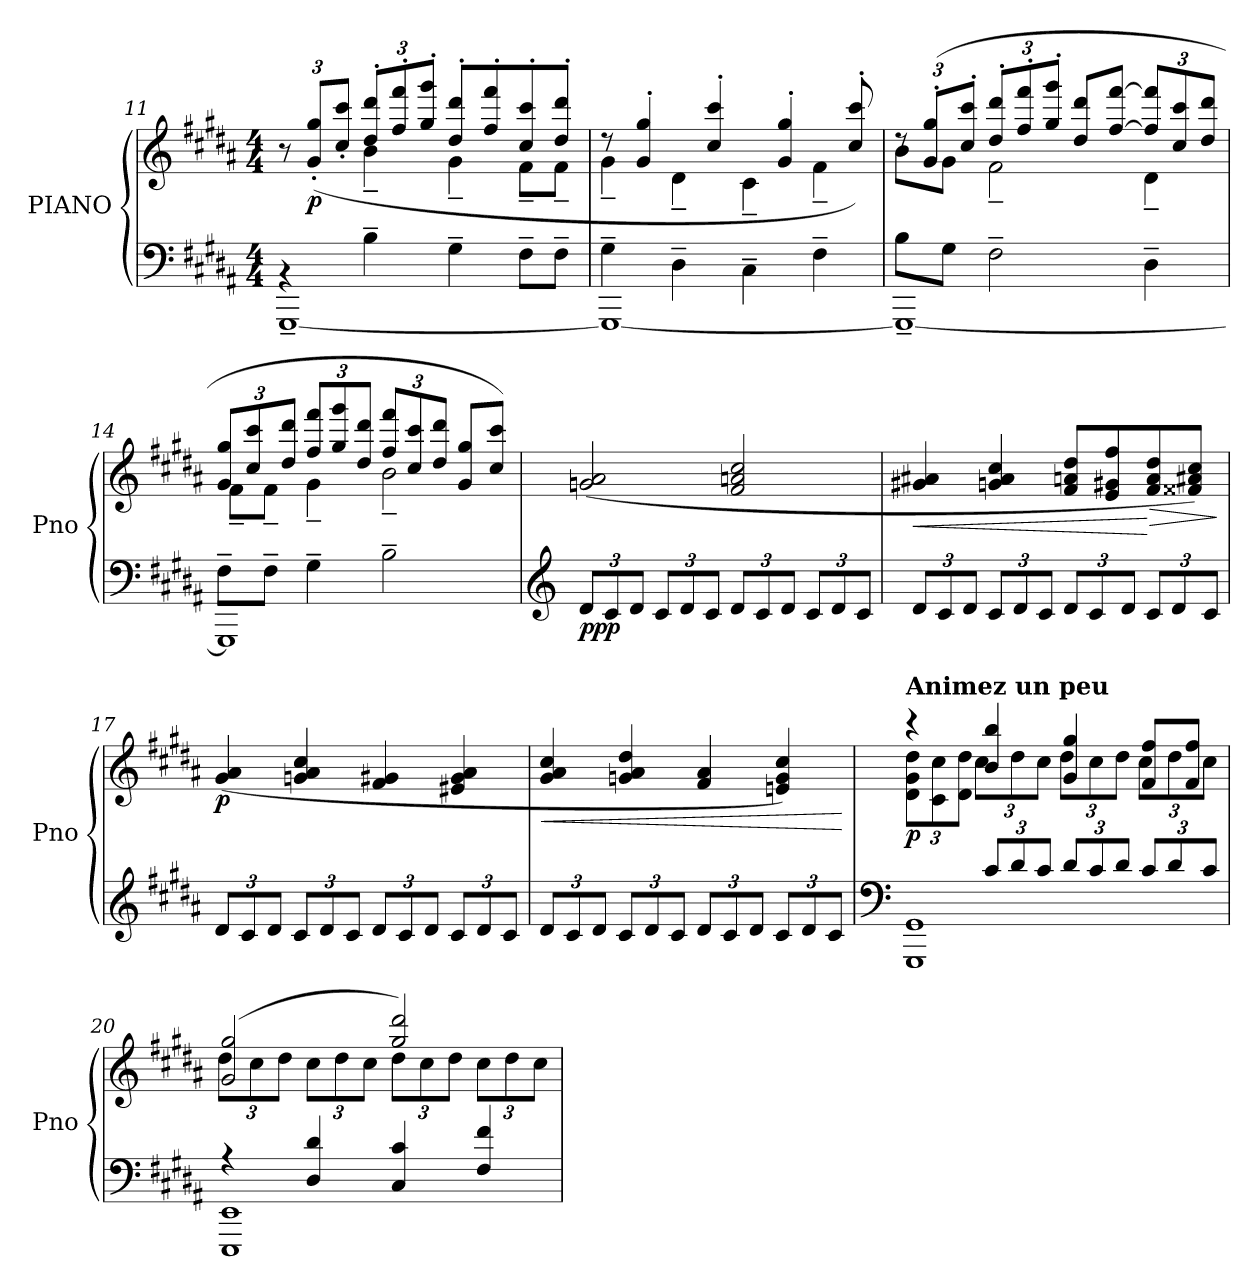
**kern	**kern	**dynam
*part1	*part1	*part1
*staff2	*staff1	*staff1/2
*I"PIANO	*	*
*I'Pno	*	*
*clefF4	*clefG2	*
*k[f#c#g#d#a#]	*k[f#c#g#d#a#]	*
*M4/4	*M4/4	*
*MM60	*MM60	*
=11	=11	=11
*^	*	*
*	*	*Xbrackettup	*
*	*	*^	*
4rBB	[1GGG#~	12r	4ryy	.
*	*	*MM80	*	*
!	!	!	!	!LO:DY:b
.	.	(>12g#/' 12gg#/'L	.	p
.	.	12cc#/' 12ccc#/'J	.	.
*	*	*MM85	*	*
4B~\	.	12dd#/' 12ddd#/'L	4b~\	.
.	.	12ff#/' 12fff#/'	.	.
.	.	12gg#/' 12ggg#/'J	.	.
*	*	*MM90	*	*
4G#~\	.	8dd#/' 8ddd#/'L	4g#~\	.
.	.	8ff#/' 8fff#/'	.	.
8F#~\L	.	8cc#/' 8ccc#/'	8f#~\L	.
8F#~\J	.	8dd#/' 8ddd#/'J	8f#~\J	.
=12	=12	=12	=12	=12
4G#~\	1GGG#_	8r	4g#~\	.
.	.	4g#/' 4gg#/'	.	.
4D#~\	.	.	4d#~\	.
.	.	4cc#/' 4ccc#/'	.	.
*	*	*MM85	*	*
4C#~\	.	.	4c#~\	.
.	.	4g#/' 4gg#/'	.	.
*	*	*MM80	*	*
4F#~\	.	.	4f#~\	.
*	*	*MM70	*	*
.	.	8cc#/' 8ccc#/')	.	.
!!LO:PB:g=z	!!
=13	=13	=13	=13	=13
8B\L	1GGG#~_	12rdd	8b\L	.
*	*	*MM80	*	*
.	.	(>12g#/' 12gg#/'L	.	.
8G#\J	.	.	8g#\J	.
.	.	12cc#/' 12ccc#/'J	.	.
*	*	*MM85	*	*
2F#~\	.	12dd#/' 12ddd#/'L	2f#~\	.
.	.	12ff#/' 12fff#/'	.	.
.	.	12gg#/' 12ggg#/'J	.	.
*	*	*MM90	*	*
.	.	8dd#/ 8ddd#/L	.	.
.	.	[8ff#/ [8fff#/J	.	.
4D#~\	.	12ff#/] 12fff#/]L	4d#~\	.
.	.	12cc#/ 12ccc#/	.	.
.	.	12dd#/ 12ddd#/J	.	.
=14	=14	=14	=14	=14
8F#~\L	1GGG#]	12g#/ 12gg#/L	8f#~\L	.
.	.	12cc#/ 12ccc#/	.	.
8F#~\J	.	.	8f#~\J	.
.	.	12dd#/ 12ddd#/J	.	.
4G#~\	.	12ff#/ 12fff#/L	4g#~\	.
.	.	12gg#/ 12ggg#/	.	.
.	.	12dd#/ 12ddd#/J	.	.
*	*	*MM85	*	*
2B~\	.	12ff#/ 12fff#/L	2b~\	.
*	*	*MM80	*	*
.	.	12cc#/ 12ccc#/	.	.
*	*	*MM75	*	*
.	.	12dd#/ 12ddd#/J	.	.
*	*	*MM60	*	*
.	.	8g#/ 8gg#/L	.	.
*	*	*MM40	*	*
.	.	8cc#/ 8ccc#/J)	.	.
*v	*v	*	*	*
*	*v	*v	*
=15	=15	=15
*clefG2	*	*
*Xbrackettup	*	*
*	*MM85	*
!	!	!LO:DY:b=2
!	!	!LO:DY:n=1:b
12d#/L	(>2gn/ 2a#/	pp p
12c#/	.	.
12d#/J	.	.
*	*MM90	*
12c#/L	.	.
12d#/	.	.
12c#/J	.	.
*	*MM95	*
12d#/L	2f#/ 2an/ 2cc#/	.
12c#/	.	.
12d#/J	.	.
12c#/L	.	.
12d#/	.	.
12c#/J	.	.
!!LO:LB:g=z
=16	=16	=16
!	!	!LO:HP:b
12d#/L	4g#X/ 4a#X/	<
12c#/	.	.
12d#/J	.	.
12c#/L	4gn/ 4a#/ 4cc#/	.
12d#/	.	.
12c#/J	.	.
*	*MM80	*
12d#/L	8f#/ 8an/ 8dd#/L	.
12c#/	.	.
*	*MM90	*
.	8e/ 8g#X/ 8ff#/	.
12d#/J	.	.
*	*MM95	*
!	!	!LO:HP:n=1:b
12c#/L	8f#/ 8a/ 8dd#/	[ >
12d#/	.	.
.	8f##X/ 8a#X/ 8cc#/J)	.
12c#/J	.	.
.	.	]
=17	=17	=17
!	!	!LO:DY:b
12d#/L	(>4g#/ 4a#/	p
12c#/	.	.
12d#/J	.	.
12c#/L	4gn/ 4a#/ 4cc#/	.
12d#/	.	.
12c#/J	.	.
12d#/L	4f#/ 4g#X/	.
12c#/	.	.
12d#/J	.	.
12c#/L	4e#X/ 4g#/ 4a#/	.
12d#/	.	.
12c#/J	.	.
=18	=18	=18
!	!	!LO:HP:b
12d#/L	4g#/ 4a#/ 4cc#/	<
12c#/	.	.
12d#/J	.	.
*	*MM90	*
12c#/L	4gn/ 4a#/ 4dd#/	.
12d#/	.	.
12c#/J	.	.
*	*MM85	*
12d#/L	4f#/ 4a#/	.
12c#/	.	.
12d#/J	.	.
*	*MM80	*
12c#/L	4en/ 4g/ 4cc#/)	.
*	*MM70	*
12d#/	.	.
*	*MM60	*
12c#/J	.	.
.	.	[
!!LO:LB:g=z
=19	=19	=19
*clefF4	*	*
*^	*^	*
!	!	!LO:TX:a:B:t=Animez un peu	!	!
!	!	!	!	!LO:DY:b
4ryy	1GGG# 1GG#	4r	12d#\ 12g#\ 12dd#\L	p
.	.	.	12c#\ 12cc#\	.
.	.	.	12d#\ 12dd#\J	.
*	*	*MM110	*	*
12c#/L	.	(>4b/ 4bb/	12cc#\L	.
12d#/	.	.	12dd#\	.
12c#/J	.	.	12cc#\J	.
12d#/L	.	4g#/ 4gg#/	12dd#\L	.
12c#/	.	.	12cc#\	.
12d#/J	.	.	12dd#\J	.
*	*	*MM90	*	*
12c#/L	.	8f#/ 8ff#/L	12cc#\L	.
12d#/	.	.	12dd#\	.
*	*	*MM80	*	*
.	.	8f#/ 8ff#/J	.	.
12c#/J	.	.	12cc#\J	.
=20	=20	=20	=20	=20
*	*	*MM100	*	*
4r	1EEE 1EE	(<2g#/ 2gg#/	12dd#\L	.
.	.	.	12cc#\	.
.	.	.	12dd#\J	.
4D#/ 4d#/	.	.	12cc#\L	.
.	.	.	12dd#\	.
.	.	.	12cc#\J	.
*	*	*MM110	*	*
4C#/ 4c#/	.	2gg#/ 2ddd#/)	12dd#\L	.
.	.	.	12cc#\	.
.	.	.	12dd#\J	.
4F#/ 4f#/)	.	.	12cc#\L	.
*	*	*MM90	*	*
.	.	.	12dd#\	.
*	*	*MM75	*	*
.	.	.	12cc#\J	.
*v	*v	*	*	*
*	*v	*v	*
=	=	=
*-	*-	*-
